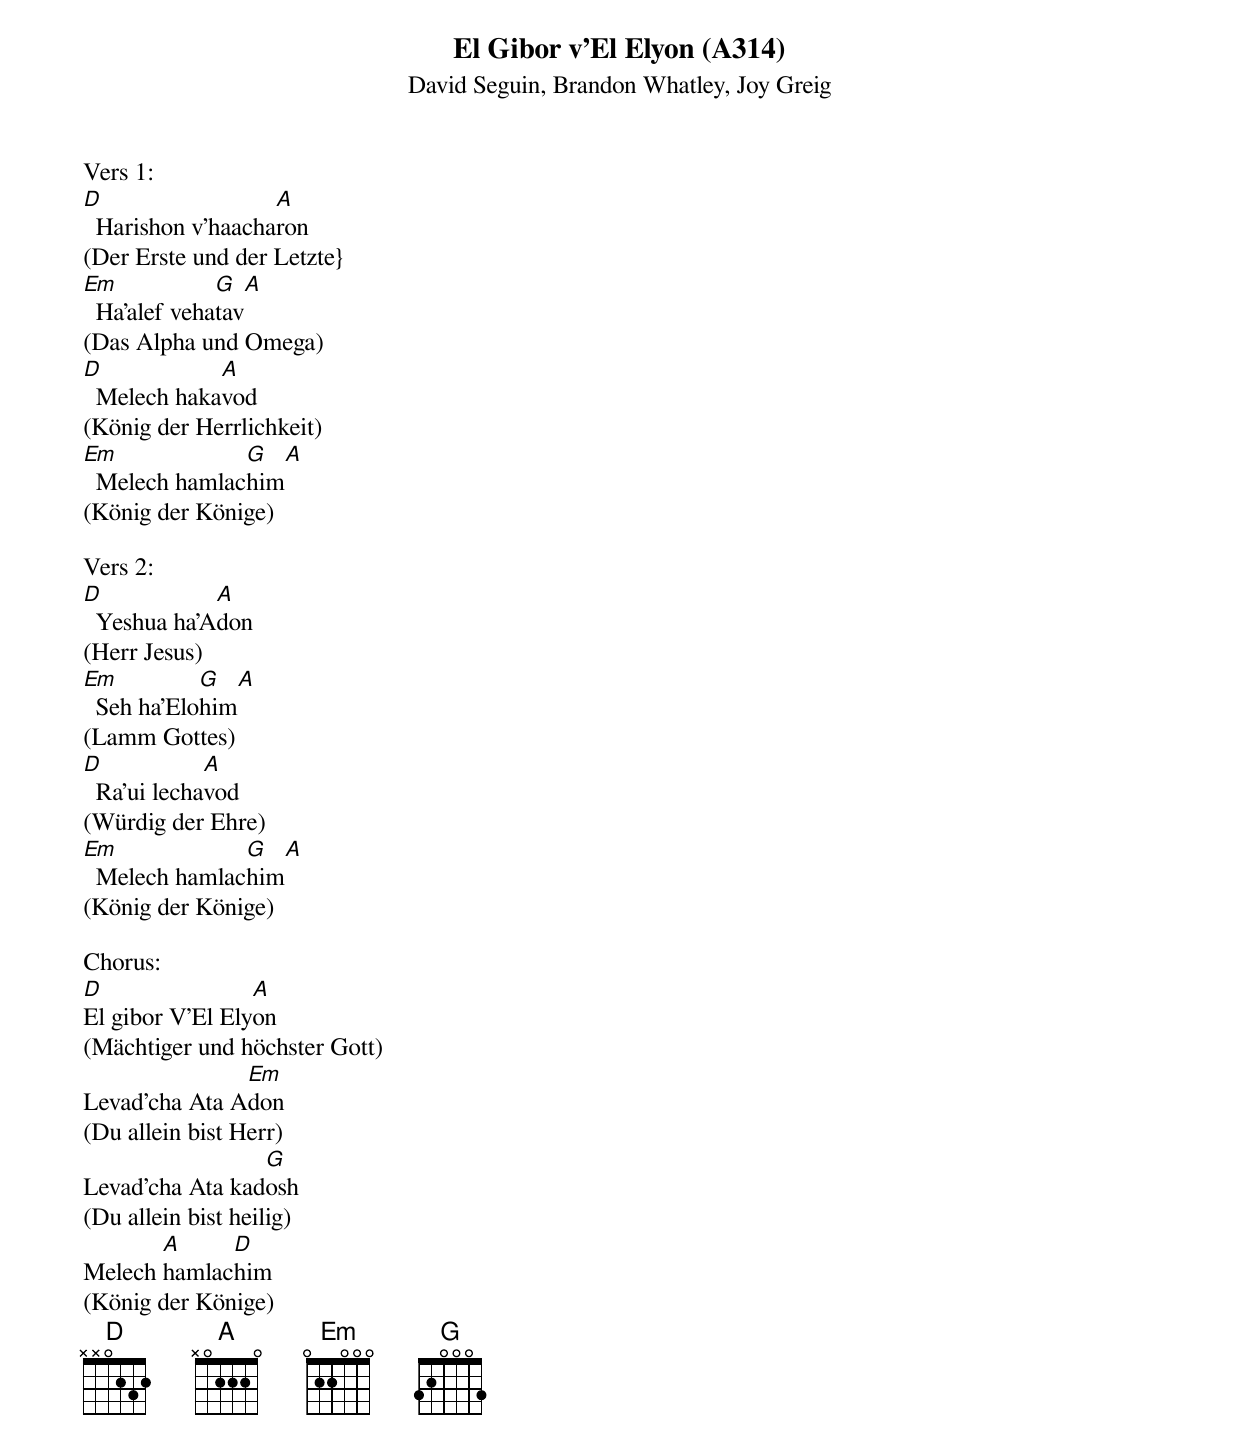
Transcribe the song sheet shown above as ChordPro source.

{title:El Gibor v'El Elyon (A314)}
{subtitle:David Seguin, Brandon Whatley, Joy Greig}
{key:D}

Vers 1:
[D]  Harishon v'haacha[A]ron
(Der Erste und der Letzte}
[Em]  Ha'alef veha[G]tav[A]
(Das Alpha und Omega)
[D]  Melech haka[A]vod
(König der Herrlichkeit)
[Em]  Melech hamlac[G]him[A]
(König der Könige)

Vers 2:
[D]  Yeshua ha'A[A]don
(Herr Jesus)
[Em]  Seh ha'Elo[G]him[A]
(Lamm Gottes)
[D]  Ra'ui lecha[A]vod
(Würdig der Ehre)
[Em]  Melech hamlac[G]him[A]
(König der Könige)

Chorus:
[D]El gibor V'El Ely[A]on
(Mächtiger und höchster Gott)
Levad'cha Ata A[Em]don
(Du allein bist Herr)
Levad'cha Ata kad[G]osh
(Du allein bist heilig)
Melech [A]hamlac[D]him
(König der Könige)
